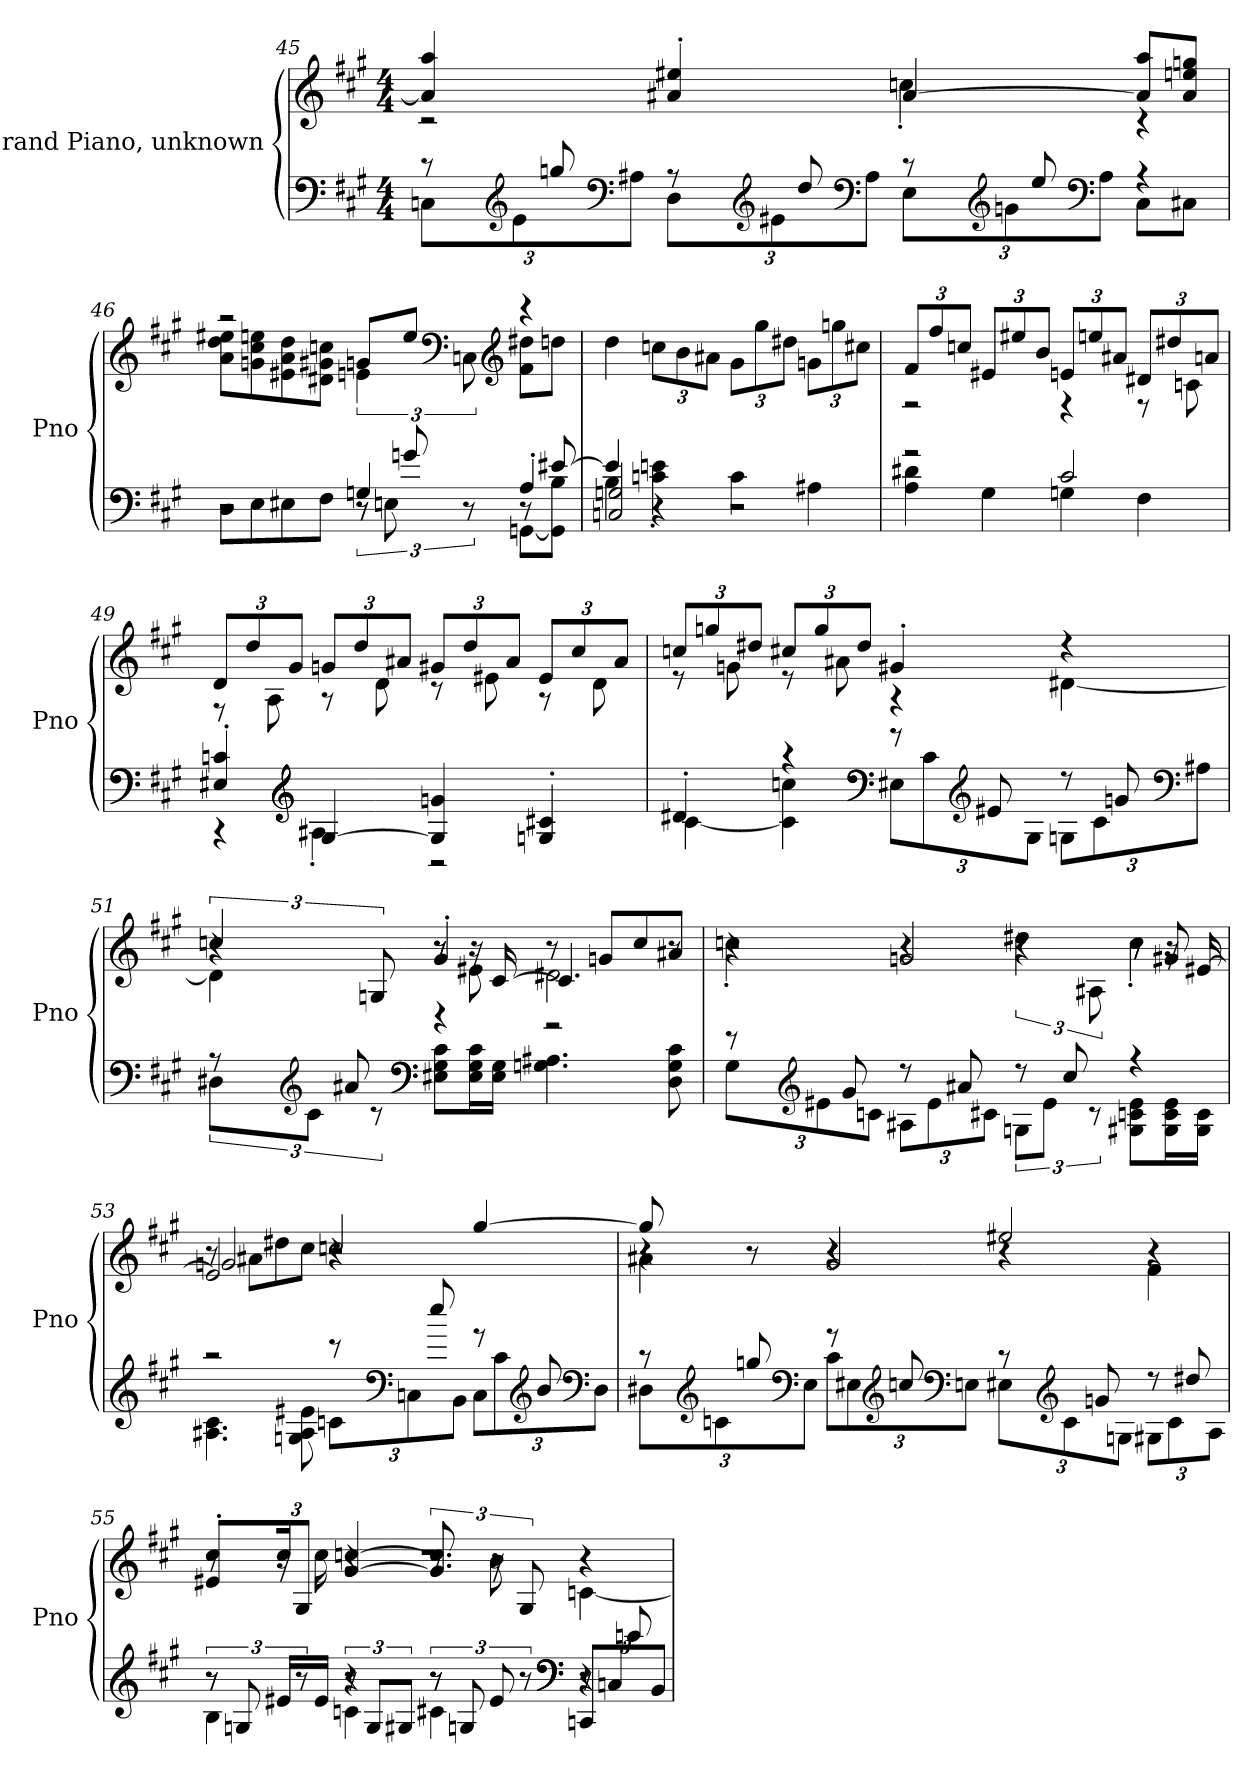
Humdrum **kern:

**kern	**kern
*part1	*part1
*staff2	*staff1
*I"Grand Piano, unknown	*
*I'Pno	*
!!LO:LB:g=z
*clefF4	*clefG2
*k[f#c#g#]	*k[f#c#g#]
*M4/4	*M4/4
=45	=45
*^	*
*	*Xbrackettup	*
*	*	*^
8r	12Cn\L	4a#/] 4aa/	2r
*clefG2	*	*	*
.	12e\	.	.
8ggn/	.	.	.
*clefF4	*	*	*
.	12A#X\J	.	.
8r	12D\L	4a#X/' 4ee#X/'	.
*clefG2	*	*	*
.	12e#X\	.	.
8dd/	.	.	.
*clefF4	*	*	*
.	12A#\J	.	.
8r	12E\L	[4a#/	4ccn'\
*clefG2	*	*	*
.	12gn\	.	.
8ee/	.	.	.
*clefF4	*	*	*
.	12A#\J	.	.
4r	8C\L	8a#/] 8aa/L	4r
.	8C#X\J	8a#/ 8een/ 8ggn/J	.
!!LO:LB:g=z	!!
=46	=46	=46	=46
*	*^	*	*
2r	8D\L	2r	2r	8a\ 8dd\ 8ee#X\L
.	8E\	.	.	8gn\ 8cc#\ 8een\
.	8E#X\	.	.	8e#X\ 8a\ 8dd\
.	8F#\J	.	.	8d#X\ 8g#X\ 8ccn\J
*	*brackettup	*	*	*
8r	12r	4Gn/	8gn/L	6en\
.	12En\	.	.	.
8gn/	.	.	8ee/J	.
*	*	*	*clefF4	*
.	12r	.	.	12Cn\
*	*	*	*clefG2	*
8r	[8GGn\L	4A'/	4r	8f#\ 8dd#X\L
[8e#X/	8GG\] 8B\J	.	.	8ddn\J
*	*	*	*v	*v
=47	=47	=47	=47
4e#/]	4B\	2Cn/ 2Gn/	4dd\
*	*	*	*Xbrackettup
4r	4cn\' 4en\'	.	12ccn\L
.	.	.	12b\
.	.	.	12a#X\J
2r	4c\	2r	12g#\L
.	.	.	12gg#\
.	.	.	12dd#X\J
.	4A#X\	.	12gn\L
.	.	.	12ggn\
.	.	.	12cc#X\J
*	*v	*v	*
!!LO:LB:g=z
=48	=48	=48
*	*	*^
2r	4A\ 4d#X\	12f#/L	2r
.	.	12ff#/	.
.	.	12ccn/J	.
.	4G#\	12e#X/L	.
.	.	12ee#X/	.
.	.	12b/J	.
2c#/	4Gn\	12en/L	4r
.	.	12een/	.
.	.	12a#X/J	.
.	4F#\	12d#X/L	8r
.	.	12dd#X/	.
.	.	.	8cn\
.	.	12an/J	.
=49	=49	=49	=49
4E#X/' 4cn/'	4r	12d/L	8r
.	.	12dd/	.
.	.	.	8A\
.	.	12g#/J	.
*clefG2	*	*	*
[4G#/	4A#X'\	12gn/L	8r
.	.	12dd/	.
.	.	.	8d\
.	.	12a#X/J	.
4G#/] 4gn/	2r	12g#X/L	8r
.	.	12dd/	.
.	.	.	8e#X\
.	.	12a#/J	.
4Gn/' 4c#X/'	.	12e#/L	8r
.	.	12cc#/	.
.	.	.	8d\
.	.	12a#/J	.
!!LO:LB:g=z	!!
=50	=50	=50	=50
4d#X'/	[4c#\	12ccn/L	8r
.	.	12ggn/	.
.	.	.	8gn\
.	.	12dd#X/J	.
4r	4c#\] 4ccn\	12cc#X/L	8r
.	.	12gg/	.
.	.	.	8a#X\
.	.	12dd#/J	.
*clefF4	*	*	*
*	*Xbrackettup	*	*
8r	12E#X\L	4g#X'/	4r
.	12c#\	.	.
*clefG2	*	*	*
8e#X/	.	.	.
.	12G#\J	.	.
8r	12Gn\L	4r	[4d#X\
.	12c#\	.	.
8gn/	.	.	.
*clefF4	*	*	*
.	12A#X\J	.	.
*	*	*v	*v
!!LO:PB:g=z
=51	=51	=51
*	*brackettup	*brackettup
*	*	*^
*	*	*	*^
8r	12D#X\L	6ccn/	4d#\]	4r
*clefG2	*	*	*	*
.	12c#\J	.	.	.
8a#X/	.	.	.	.
.	12r	12Gn/	.	.
*clefF4	*	*	*	*
4r	8E#X\ 8G#\ 8c#\L	4g#'/	8r	8r
.	16E#\ 16G#\ 16c#\L	.	8e#X\	16r
.	16E#\ 16G#\JJ	.	.	[16c#/
2r	4.Gn\ 4.A#X\	8r	2d#X\	4.c#/]
.	.	8gn/L	.	.
.	.	8cc/	.	.
.	8D#\ 8G\ 8c#\	8a#X/J	.	8r
!!LO:LB:g=z	!!	!!
=52	=52	=52	=52	=52
*	*Xbrackettup	*	*	*
8r	12G#\L	2r	4ccn'\	4r
*clefG2	*	*	*	*
.	12e#X\	.	.	.
8g#/	.	.	.	.
.	12cn\J	.	.	.
8r	12A#X\L	.	4r	2gn/
.	12e#\	.	.	.
8a#X/	.	.	.	.
.	12c#X\J	.	.	.
*	*brackettup	*	*	*
8r	12Gn\L	4r	6dd#X\	.
.	12e#\J	.	.	.
8cc#/	.	.	.	.
.	12r	.	12A#X\	.
4r	8G#X\ 8cn\ 8e#\L	8r	4cc'\	8r
.	16G#\ 16c\ 16e#\L	16r	.	8g#X/
.	16G#\ 16c\JJ	[16e#X/	.	.
!!LO:LB:g=z	!!	!!
=53	=53	=53	=53	=53
2r	4.A#X\ 4.c#\	2e#/]	8r	2gn/
.	.	.	8a#X\L	.
.	.	.	8dd#X\	.
.	8Gn\ 8A#\ 8e#X\	.	8cc#\J	.
*	*Xbrackettup	*	*	*
8r	12cn\L	4r	2r	2ccn/
*clefF4	*	*	*	*
.	12Cn\	.	.	.
8ee/	.	.	.	.
.	12BB\J	.	.	.
8r	12C\L	[4gg#/	.	.
.	12c\	.	.	.
*clefG2	*	*	*	*
8b/	.	.	.	.
*clefF4	*	*	*	*
.	12D\J	.	.	.
!!LO:LB:g=z	!!	!!
=54	=54	=54	=54	=54
8r	12D#X\L	8gg#/]	4a#X\	4r
*clefG2	*	*	*	*
.	12cn\	.	.	.
8ggn/	.	8r	.	.
*clefF4	*	*	*	*
.	12E\J	.	.	.
8r	12c\L	4r	4r	2g#/
.	12E#X\	.	.	.
*clefG2	*	*	*	*
8ccn/	.	.	.	.
*clefF4	*	*	*	*
.	12En\J	.	.	.
8r	12E#X\L	2ee#X/	4r	.
*clefG2	*	*	*	*
.	12c\	.	.	.
8gn/	.	.	.	.
.	12Gn\J	.	.	.
8r	12G#X\L	.	4f#\	4r
.	12c\	.	.	.
8dd#X/	.	.	.	.
.	12A\J	.	.	.
!!LO:LB:g=z	!!	!!
=55	=55	=55	=55	=55
*	*^	*	*	*
*	*	*brackettup	*	*	*
8r	4B\	12r	1r	8r	8e#X/' 8cc#/'L
.	.	12Gn/	.	.	.
*	*	*	*	*	*Xbrackettup
16e#X/LL	.	.	.	16r	24cc#/K
.	.	12r	.	.	12G#/J
16e#/JJ	.	.	.	16cc#\	.
4r	4cn\	12r	.	4r	[4g#/ [4ccn/
.	.	12G/L	.	.	.
.	.	12G#X/J	.	.	.
*	*	*	*	*	*brackettup
8r	4c#X\	12r	.	8r	12.g#/] 12.cc/]
.	.	12Gn/	.	.	.
8e#/	.	.	.	8b\	24r
.	.	12r	.	.	12G#/
*clefF4	*	*	*	*	*
*	*	*Xbrackettup	*	*	*
8r	4r	12CCn/L	.	[4cn\	4r
.	.	12Cn/	.	.	.
8en/	.	.	.	.	.
.	.	12BB/J	.	.	.
*v	*v	*v	*	*	*
*	*v	*v	*v
=	=
*-	*-
